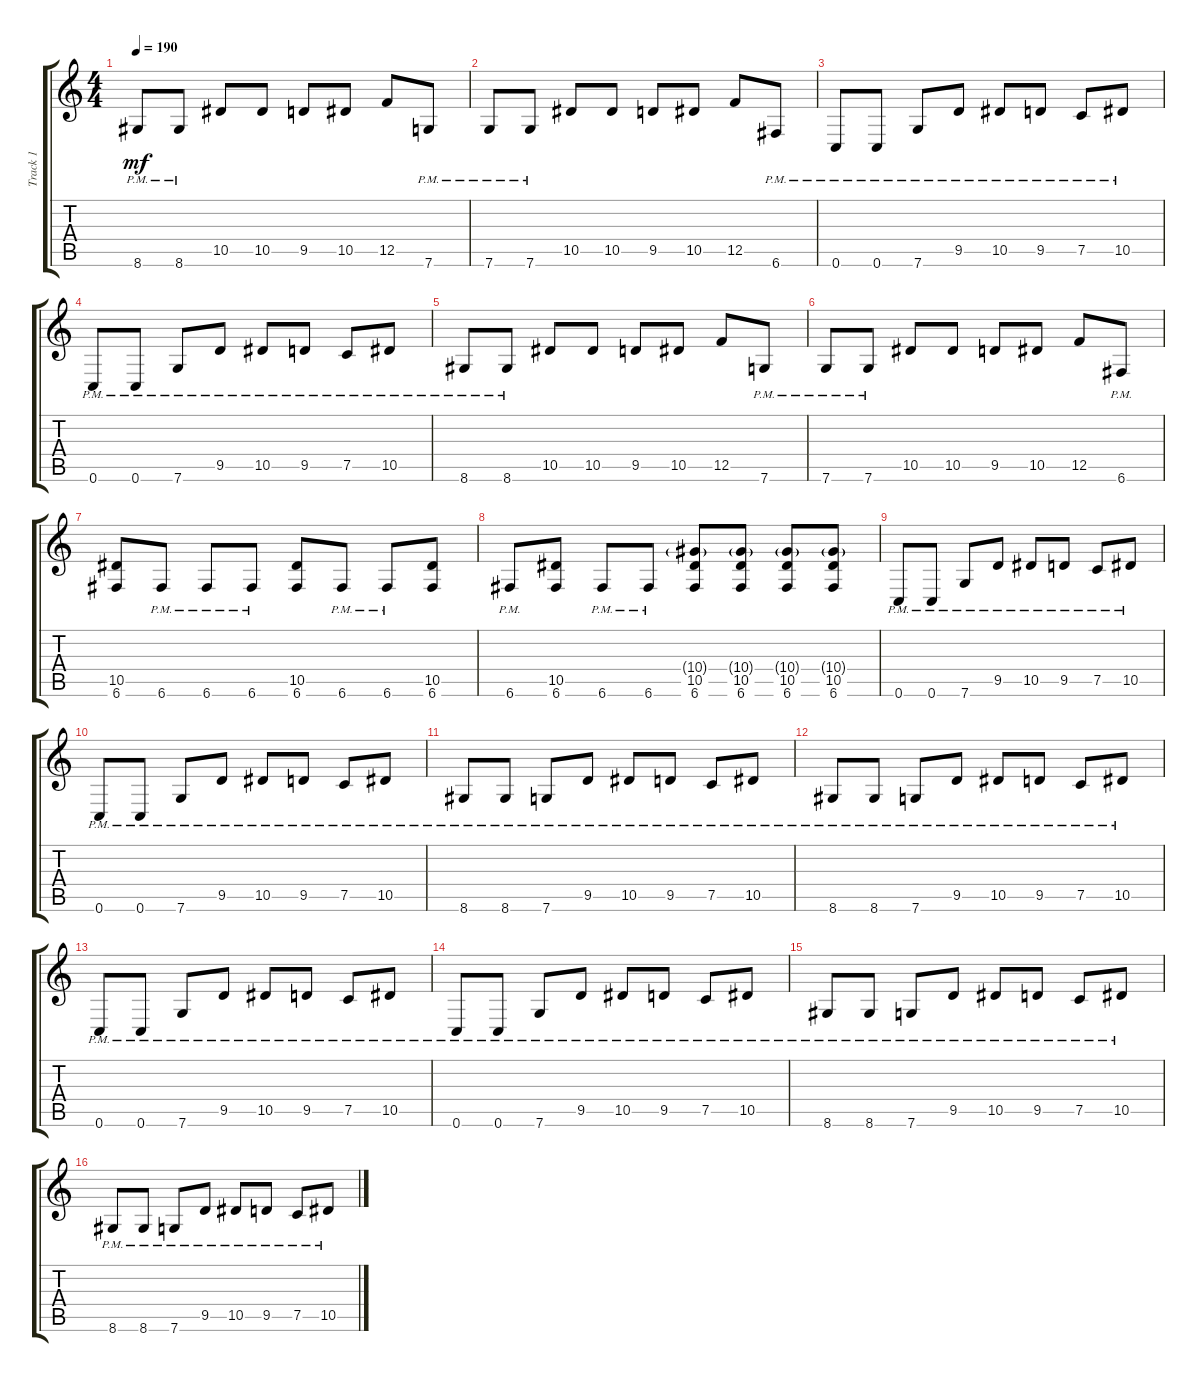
\track ("Track 1" "Track 1") {instrument distortionguitar}
\staff {score tabs}
\tuning (C4 G3 Eb3 Bb2 F2 C2) {hide}
\ts (4 4)
\tempo 190
\clef g2
\ks c
8.6{pm}.8{dy mf} 8.6{pm}.8 10.5.8 10.5.8 9.5.8 10.5.8 12.5.8 7.6{pm}.8 |
7.6{pm}.8 7.6{pm}.8 10.5.8 10.5.8 9.5.8 10.5.8 12.5.8 6.6{pm}.8 |
0.6{pm}.8 0.6{pm}.8 7.6{pm}.8 9.5{pm}.8 10.5{pm}.8 9.5{pm}.8 7.5{pm}.8 10.5{pm}.8 |
0.6{pm}.8 0.6{pm}.8 7.6{pm}.8 9.5{pm}.8 10.5{pm}.8 9.5{pm}.8 7.5{pm}.8 10.5{pm}.8 |
8.6{pm}.8 8.6{pm}.8 10.5.8 10.5.8 9.5.8 10.5.8 12.5.8 7.6{pm}.8 |
7.6{pm}.8 7.6{pm}.8 10.5.8 10.5.8 9.5.8 10.5.8 12.5.8 6.6{pm}.8 |
(10.5 6.6).8 6.6{pm}.8 6.6{pm}.8 6.6{pm}.8 (10.5 6.6).8 6.6{pm}.8 6.6{pm}.8 (10.5 6.6).8 |
6.6{pm}.8 (10.5 6.6).8 6.6{pm}.8 6.6{pm}.8 (10.4{g} 10.5 6.6).8 (10.4{g} 10.5 6.6).8 (10.4{g} 10.5 6.6).8 (10.4{g} 10.5 6.6).8 |
0.6{pm}.8 0.6{pm}.8 7.6{pm}.8 9.5{pm}.8 10.5{pm}.8 9.5{pm}.8 7.5{pm}.8 10.5{pm}.8 |
0.6{pm}.8 0.6{pm}.8 7.6{pm}.8 9.5{pm}.8 10.5{pm}.8 9.5{pm}.8 7.5{pm}.8 10.5{pm}.8 |
8.6{pm}.8 8.6{pm}.8 7.6{pm}.8 9.5{pm}.8 10.5{pm}.8 9.5{pm}.8 7.5{pm}.8 10.5{pm}.8 |
8.6{pm}.8 8.6{pm}.8 7.6{pm}.8 9.5{pm}.8 10.5{pm}.8 9.5{pm}.8 7.5{pm}.8 10.5{pm}.8 |
0.6{pm}.8 0.6{pm}.8 7.6{pm}.8 9.5{pm}.8 10.5{pm}.8 9.5{pm}.8 7.5{pm}.8 10.5{pm}.8 |
0.6{pm}.8 0.6{pm}.8 7.6{pm}.8 9.5{pm}.8 10.5{pm}.8 9.5{pm}.8 7.5{pm}.8 10.5{pm}.8 |
8.6{pm}.8 8.6{pm}.8 7.6{pm}.8 9.5{pm}.8 10.5{pm}.8 9.5{pm}.8 7.5{pm}.8 10.5{pm}.8 |
8.6{pm}.8 8.6{pm}.8 7.6{pm}.8 9.5{pm}.8 10.5{pm}.8 9.5{pm}.8 7.5{pm}.8 10.5{pm}.8
